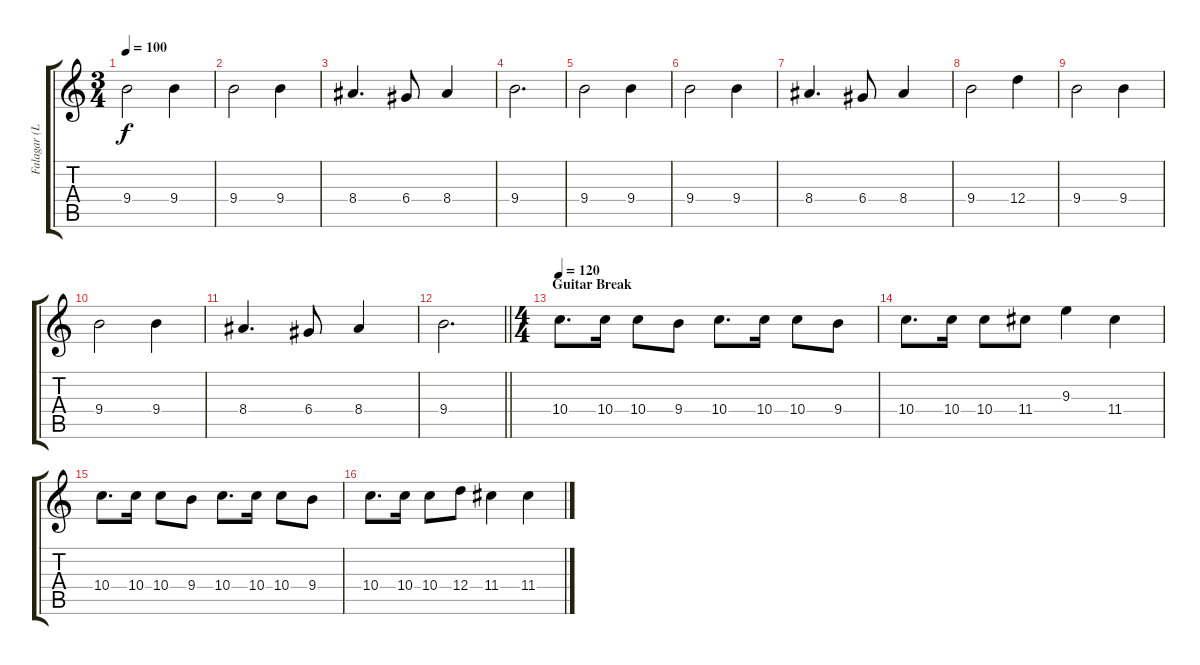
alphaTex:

\track ("Falagar (Lead)" "Falagar (L") {instrument distortionguitar}
\staff {score tabs}
\tuning (E4 B3 G3 D3 A2 E2) {hide}
\ts (3 4)
\tempo 100
\clef g2
\ks c
9.4.2{dy f} 9.4.4 |
9.4.2 9.4.4 |
8.4.4{d} 6.4.8 8.4.4 |
9.4.2{d} |
9.4.2 9.4.4 |
9.4.2 9.4.4 |
8.4.4{d} 6.4.8 8.4.4 |
9.4.2 12.4.4 |
9.4.2 9.4.4 |
9.4.2 9.4.4 |
8.4.4{d} 6.4.8 8.4.4 |
\barLineRight lightlight
9.4.2{d} |
\ts (4 4)
\section ("" "Guitar Break")
\tempo 120
10.4.8{d} 10.4.16 10.4.8 9.4.8 10.4.8{d} 10.4.16 10.4.8 9.4.8 |
10.4.8{d} 10.4.16 10.4.8 11.4.8 9.3.4 11.4.4 |
10.4.8{d} 10.4.16 10.4.8 9.4.8 10.4.8{d} 10.4.16 10.4.8 9.4.8 |
10.4.8{d} 10.4.16 10.4.8 12.4.8 11.4.4 11.4.4
